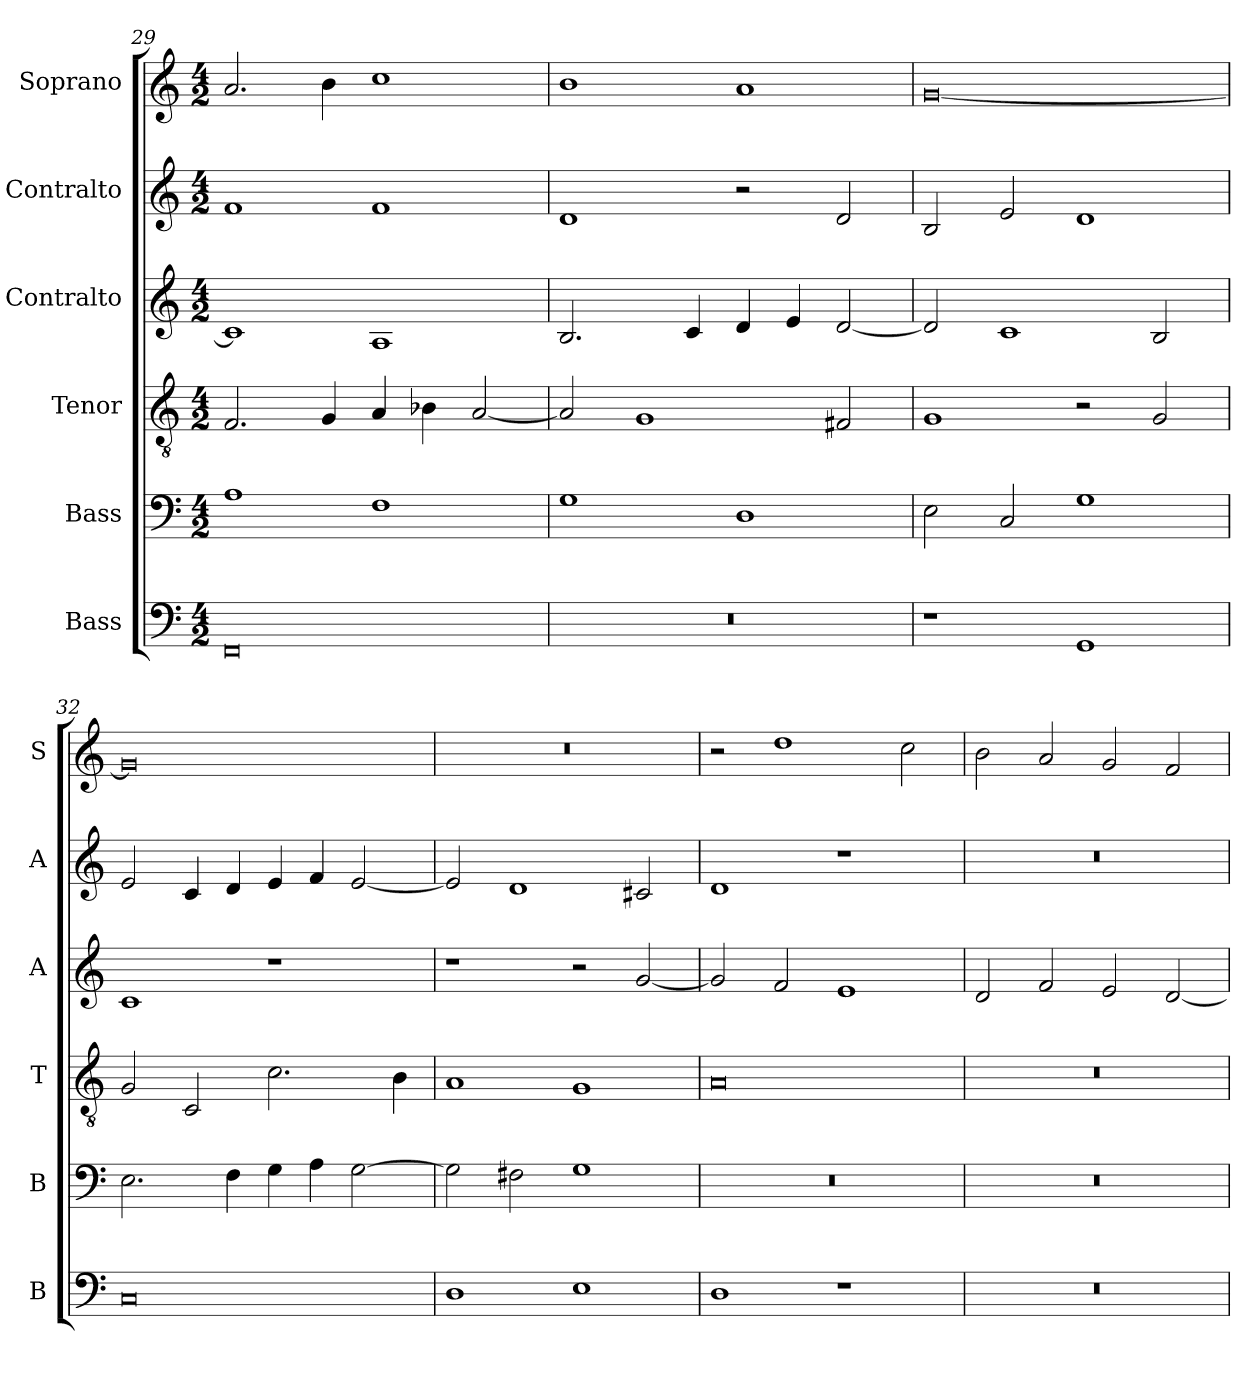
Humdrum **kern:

**kern	**kern	**kern	**kern	**kern	**kern
*part6	*part5	*part4	*part3	*part2	*part1
*staff6	*staff5	*staff4	*staff3	*staff2	*staff1
*I"Bass	*I"Bass	*I"Tenor	*I"Contralto	*I"Contralto	*I"Soprano
*I'B	*I'B	*I'T	*I'A	*I'A	*I'S
*clefF4	*clefF4	*clefGv2	*clefG2	*clefG2	*clefG2
*k[]	*k[]	*k[]	*k[]	*k[]	*k[]
*G:mix	*G:mix	*G:mix	*G:mix	*G:mix	*G:mix
*M4/2	*M4/2	*M4/2	*M4/2	*M4/2	*M4/2
=29	=29	=29	=29	=29	=29
0FF	1A	2.F	1c]	1f	2.a
.	.	4G	.	.	4b
.	1F	4A	1A	1f	1cc
.	.	4B-X	.	.	.
.	.	[2A	.	.	.
=30	=30	=30	=30	=30	=30
0r	1G	2A]	2.B	1d	1b
.	.	1G	.	.	.
.	.	.	4c	.	.
.	1D	.	4d	2r	1a
.	.	.	4e	.	.
.	.	2F#X	[2d	2d	.
=31	=31	=31	=31	=31	=31
1r	2E	1G	2d]	2B	[0g
.	2C	.	1c	2e	.
1GG	1G	2r	.	1d	.
.	.	2G	2B	.	.
=32	=32	=32	=32	=32	=32
0C	2.E	2G	1c	2e	0g]
.	.	2C	.	4c	.
.	4F	.	.	4d	.
.	4G	2.c	1r	4e	.
.	4A	.	.	4f	.
.	[2G	.	.	[2e	.
.	.	4B	.	.	.
=33	=33	=33	=33	=33	=33
1D	2G]	1A	1r	2e]	0r
.	2F#X	.	.	1d	.
1E	1G	1G	2r	.	.
.	.	.	[2g	2c#X	.
=34	=34	=34	=34	=34	=34
1D	0r	0A	2g]	1d	2r
.	.	.	2f	.	1dd
1r	.	.	1e	1r	.
.	.	.	.	.	2cc
=35	=35	=35	=35	=35	=35
0r	0r	0r	2d	0r	2b
.	.	.	2f	.	2a
.	.	.	2e	.	2g
.	.	.	[2d	.	2f
=	=	=	=	=	=
*-	*-	*-	*-	*-	*-
